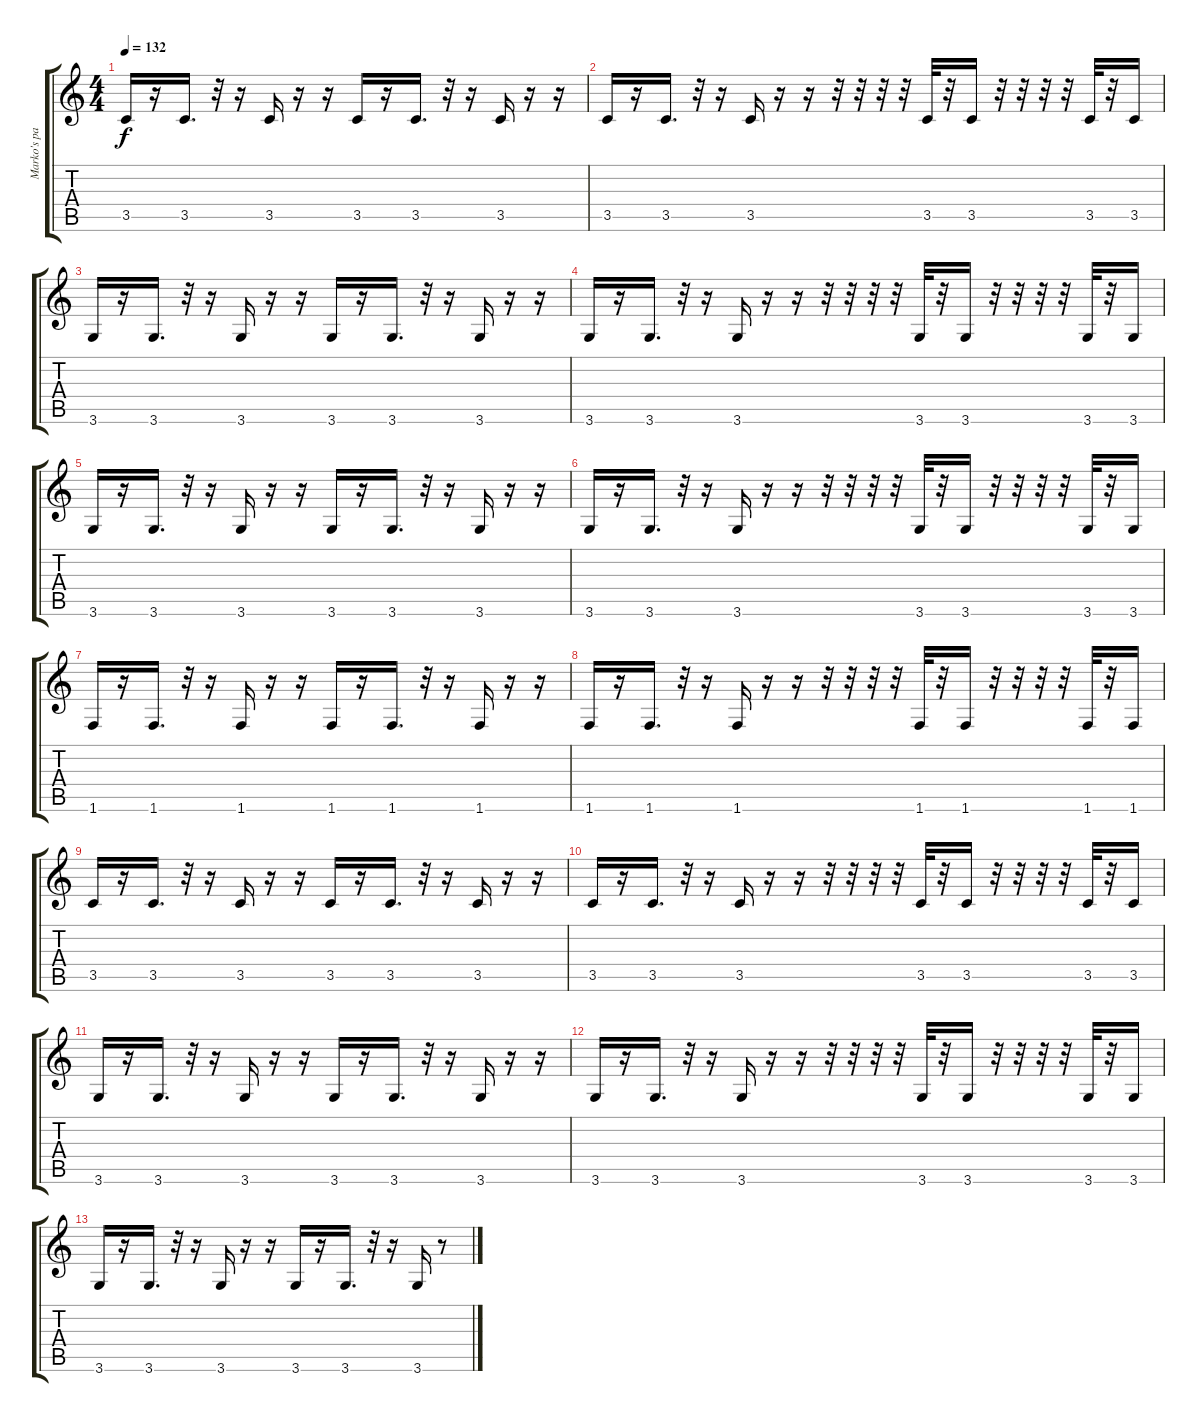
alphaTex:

\track ("Marko's page" "Marko's pa") {instrument synthbass1}
\staff {score tabs}
\tuning (E4 B3 G3 D3 A2 E2) {hide}
\ts (4 4)
\tempo 132
\clef g2
\ks c
3.5.16{dy f} r.16 3.5.16{d} r.32 r.16{volume 8} 3.5.16 r.16 r.16{volume 8} 3.5.16{volume 8} r.16 3.5.16{d volume 8} r.32 r.16 3.5.16 r.16 r.16{volume 7} |
3.5.16{volume 7} r.16 3.5.16{d volume 8} r.32 r.16 3.5.16{volume 7} r.16 r.16{volume 7} r.32{volume 6} r.32 r.32 r.32 3.5.32{volume 6} r.32 3.5.16 r.32 r.32 r.32 r.32 3.5.32 r.32 3.5.16 |
3.6.16{volume 6} r.16 3.6.16{d volume 6} r.32 r.16 3.6.16 r.16 r.16 3.6.16 r.16 3.6.16{d} r.32 r.16 3.6.16{volume 6} r.16 r.16{volume 6} |
3.6.16 r.16 3.6.16{d} r.32 r.16 3.6.16 r.16 r.16 r.32 r.32 r.32 r.32 3.6.32 r.32 3.6.16 r.32{volume 5} r.32 r.32 r.32 3.6.32{volume 5} r.32 3.6.16 |
3.6.16 r.16 3.6.16{d} r.32 r.16{volume 5} 3.6.16 r.16 r.16 3.6.16 r.16 3.6.16{d volume 5} r.32 r.16 3.6.16{volume 4} r.16 r.16 |
3.6.16 r.16 3.6.16{d} r.32 r.16 3.6.16 r.16 r.16{volume 4} r.32{volume 4} r.32 r.32 r.32 3.6.32 r.32 3.6.16 r.32 r.32 r.32{volume 4} r.32 3.6.32{volume 4} r.32 3.6.16 |
1.6.16 r.16 1.6.16{d} r.32 r.16{volume 4} 1.6.16 r.16 r.16 1.6.16 r.16 1.6.16{d} r.32 r.16 1.6.16 r.16 r.16 |
1.6.16 r.16 1.6.16{d} r.32 r.16 1.6.16 r.16 r.16 r.32 r.32 r.32{volume 3} r.32 1.6.32 r.32 1.6.16 r.32 r.32 r.32 r.32 1.6.32 r.32 1.6.16 |
3.5.16 r.16 3.5.16{d volume 3} r.32 r.16{volume 3} 3.5.16 r.16 r.16 3.5.16 r.16 3.5.16{d} r.32 r.16{volume 2} 3.5.16 r.16 r.16 |
3.5.16 r.16 3.5.16{d} r.32 r.16 3.5.16 r.16 r.16 r.32 r.32 r.32 r.32 3.5.32 r.32 3.5.16 r.32 r.32 r.32 r.32 3.5.32 r.32 3.5.16 |
3.6.16 r.16 3.6.16{d volume 2} r.32 r.16 3.6.16 r.16 r.16 3.6.16 r.16 3.6.16{d} r.32 r.16 3.6.16 r.16 r.16{volume 2} |
3.6.16 r.16 3.6.16{d} r.32 r.16 3.6.16 r.16 r.16 r.32 r.32 r.32 r.32 3.6.32 r.32 3.6.16 r.32 r.32 r.32 r.32 3.6.32 r.32 3.6.16 |
3.6.16 r.16 3.6.16{d volume 1} r.32 r.16 3.6.16{volume 1} r.16 r.16{volume 0} 3.6.16 r.16 3.6.16{d} r.32 r.16 3.6.16 r.8
